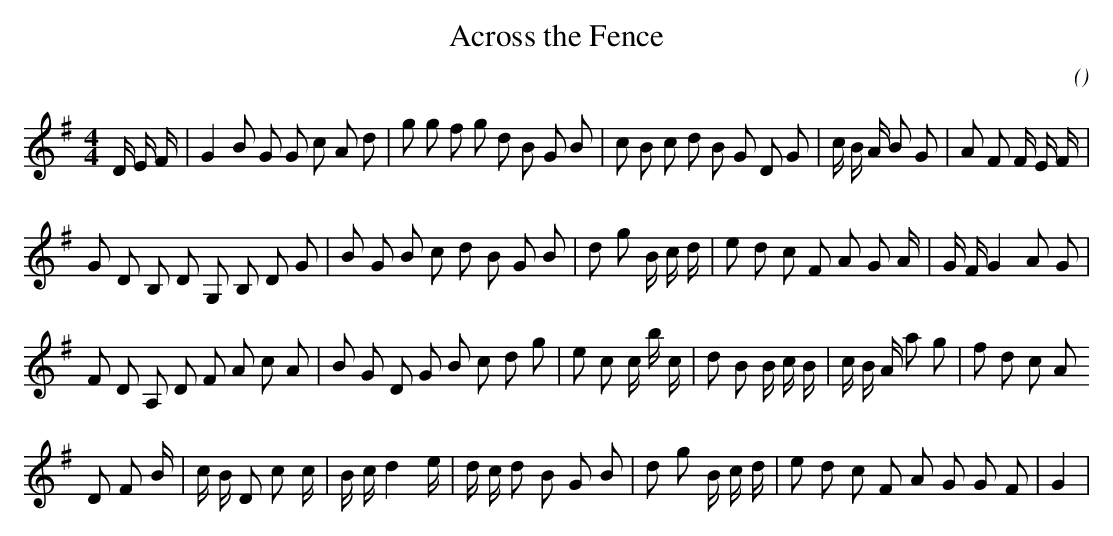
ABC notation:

X:1
T: Across the Fence
C:
O:
M:4/4
K:G
K:G
M:4/4
L:1/16
D4/3 E4/3 F4/3 |G4 B2 G2 G2 c2 A2 d2 |g2 g2 f2 g2 d2 B2 G2 B2 |c2 B2 c2 d2 B2 G2 D2 G2 |c4/3 B4/3 A4/3 B2 G2 |A2 F2 F4/3 E4/3 F4/3 |
G2 D2 B,2 D2 G,2 B,2 D2 G2 |B2 G2 B2 c2 d2 B2 G2 B2 |d2 g2 B4/3 c4/3 d4/3 |e2 d2 c2 F2 A2 G2 A4/3 |G4/3 F4/3 G4 A2 G2 |
F2 D2 A,2 D2 F2 A2 c2 A2 |B2 G2 D2 G2 B2 c2 d2 g2 |e2 c2 c4/3 b4/3 c4/3 |d2 B2 B4/3 c4/3 B4/3 |c4/3 B4/3 A4/3 a2 g2 |f2 d2 c2 A2
D2 F2 B4/3 |c4/3 B4/3 D2 c2 c4/3 |B4/3 c4/3 d4 e4/3 |d4/3 c4/3 d2 B2 G2 B2 |d2 g2 B4/3 c4/3 d4/3 |e2 d2 c2 F2 A2 G2 G2 F2 |G4 |
